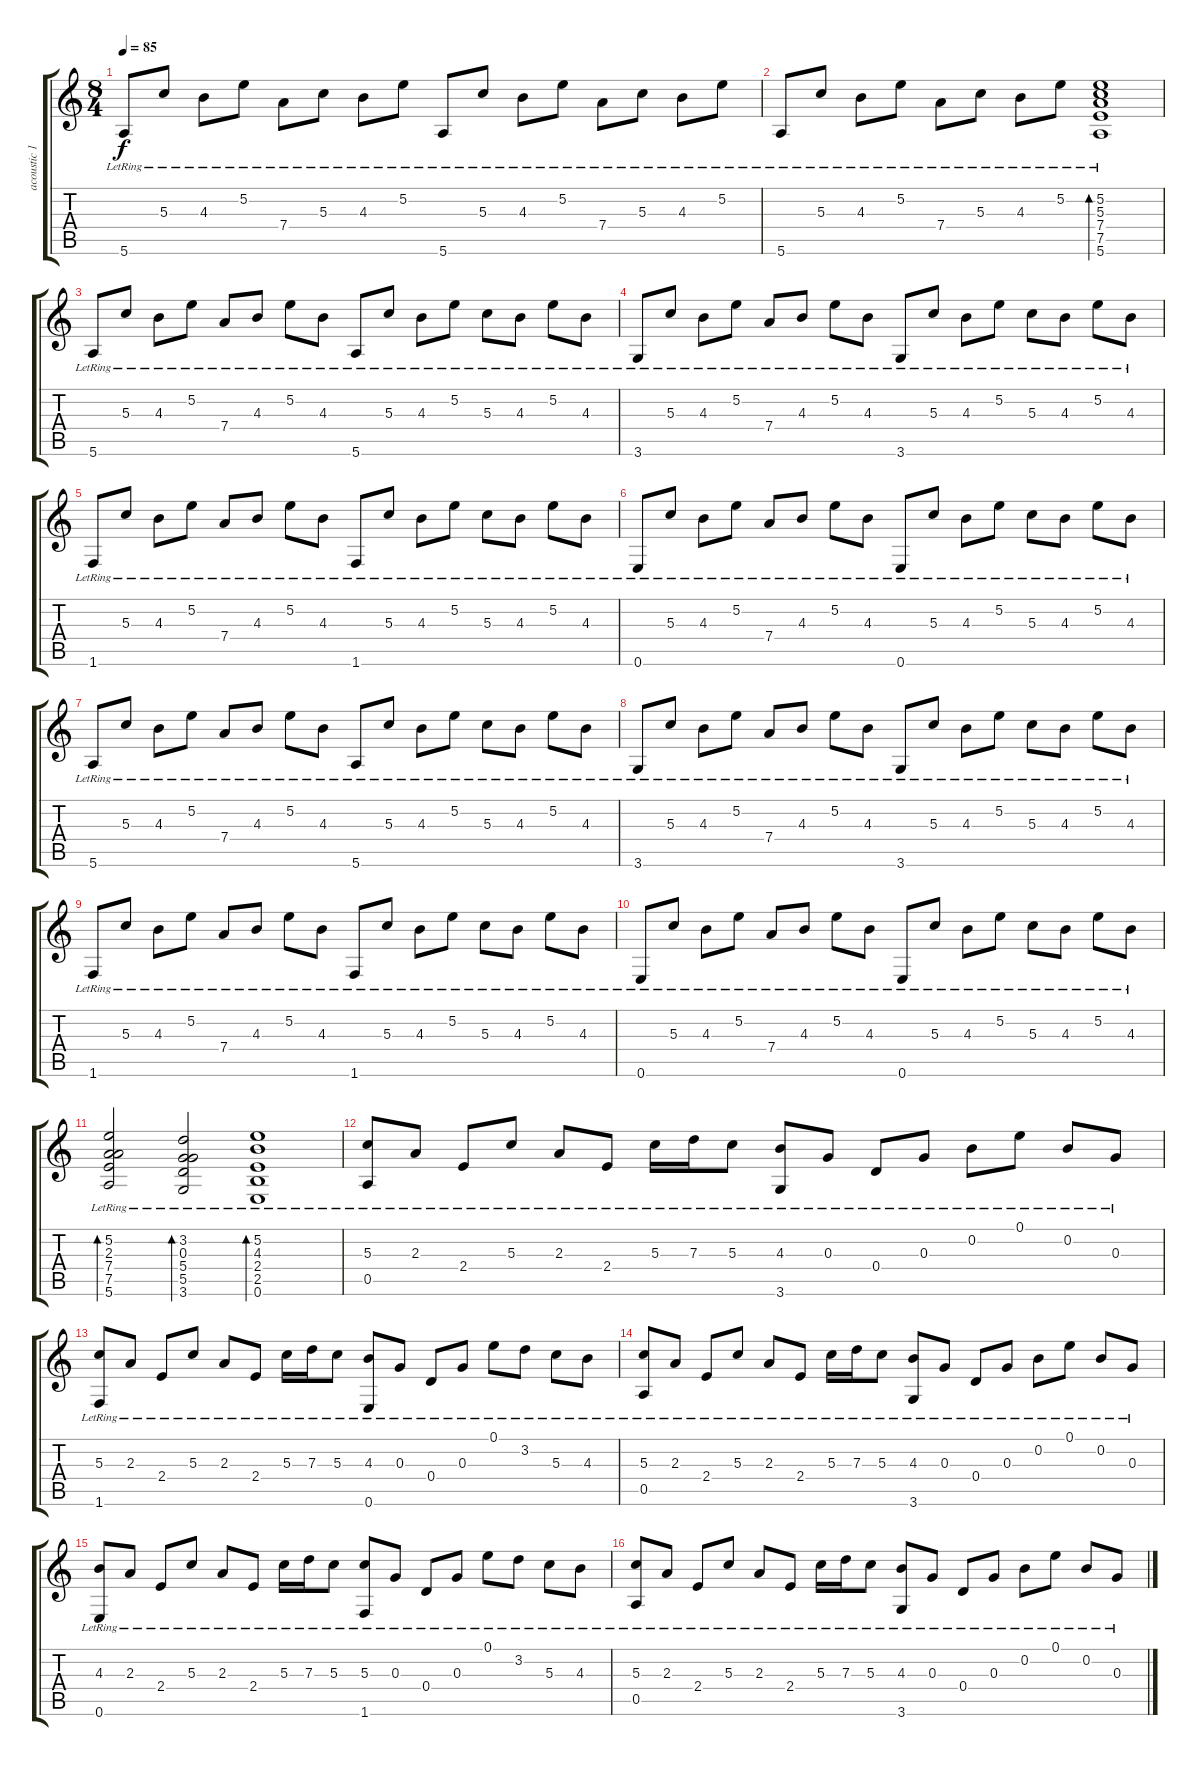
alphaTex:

\track ("acoustic 1" "acoustic 1") {instrument acousticguitarnylon}
\staff {score tabs}
\tuning (E4 B3 G3 D3 A2 E2) {hide}
\ts (8 4)
\tempo 85
\tempo 120
\tempo 85
\clef g2
\ks c
5.6{lr}.8{dy f instrument acousticguitarnylon} 5.3{lr}.8 4.3{lr}.8 5.2{lr}.8 7.4{lr}.8 5.3{lr}.8 4.3{lr}.8 5.2{lr}.8 5.6{lr}.8 5.3{lr}.8 4.3{lr}.8 5.2{lr}.8 7.4{lr}.8 5.3{lr}.8 4.3{lr}.8 5.2{lr}.8 |
5.6{lr}.8 5.3{lr}.8 4.3{lr}.8 5.2{lr}.8 7.4{lr}.8 5.3{lr}.8 4.3{lr}.8 5.2{lr}.8 (5.2{lr} 5.3{lr} 7.4{lr} 7.5{lr} 5.6{lr}).1{bd 240} |
5.6{lr}.8 5.3{lr}.8 4.3{lr}.8 5.2{lr}.8 7.4{lr}.8 4.3{lr}.8 5.2{lr}.8 4.3{lr}.8 5.6{lr}.8 5.3{lr}.8 4.3{lr}.8 5.2{lr}.8 5.3{lr}.8 4.3{lr}.8 5.2{lr}.8 4.3{lr}.8 |
3.6{lr}.8 5.3{lr}.8 4.3{lr}.8 5.2{lr}.8 7.4{lr}.8 4.3{lr}.8 5.2{lr}.8 4.3{lr}.8 3.6{lr}.8 5.3{lr}.8 4.3{lr}.8 5.2{lr}.8 5.3{lr}.8 4.3{lr}.8 5.2{lr}.8 4.3{lr}.8 |
1.6{lr}.8 5.3{lr}.8 4.3{lr}.8 5.2{lr}.8 7.4{lr}.8 4.3{lr}.8 5.2{lr}.8 4.3{lr}.8 1.6{lr}.8 5.3{lr}.8 4.3{lr}.8 5.2{lr}.8 5.3{lr}.8 4.3{lr}.8 5.2{lr}.8 4.3{lr}.8 |
0.6{lr}.8 5.3{lr}.8 4.3{lr}.8 5.2{lr}.8 7.4{lr}.8 4.3{lr}.8 5.2{lr}.8 4.3{lr}.8 0.6{lr}.8 5.3{lr}.8 4.3{lr}.8 5.2{lr}.8 5.3{lr}.8 4.3{lr}.8 5.2{lr}.8 4.3{lr}.8 |
5.6{lr}.8 5.3{lr}.8 4.3{lr}.8 5.2{lr}.8 7.4{lr}.8 4.3{lr}.8 5.2{lr}.8 4.3{lr}.8 5.6{lr}.8 5.3{lr}.8 4.3{lr}.8 5.2{lr}.8 5.3{lr}.8 4.3{lr}.8 5.2{lr}.8 4.3{lr}.8 |
3.6{lr}.8 5.3{lr}.8 4.3{lr}.8 5.2{lr}.8 7.4{lr}.8 4.3{lr}.8 5.2{lr}.8 4.3{lr}.8 3.6{lr}.8 5.3{lr}.8 4.3{lr}.8 5.2{lr}.8 5.3{lr}.8 4.3{lr}.8 5.2{lr}.8 4.3{lr}.8 |
1.6{lr}.8 5.3{lr}.8 4.3{lr}.8 5.2{lr}.8 7.4{lr}.8 4.3{lr}.8 5.2{lr}.8 4.3{lr}.8 1.6{lr}.8 5.3{lr}.8 4.3{lr}.8 5.2{lr}.8 5.3{lr}.8 4.3{lr}.8 5.2{lr}.8 4.3{lr}.8 |
0.6{lr}.8 5.3{lr}.8 4.3{lr}.8 5.2{lr}.8 7.4{lr}.8 4.3{lr}.8 5.2{lr}.8 4.3{lr}.8 0.6{lr}.8 5.3{lr}.8 4.3{lr}.8 5.2{lr}.8 5.3{lr}.8 4.3{lr}.8 5.2{lr}.8 4.3{lr}.8 |
(5.2{lr} 2.3{lr} 7.4{lr} 7.5{lr} 5.6{lr}).2{bd 240} (3.2{lr} 0.3{lr} 5.4{lr} 5.5{lr} 3.6{lr}).2{bd 240} (5.2{lr} 4.3{lr} 2.4{lr} 2.5{lr} 0.6{lr}).1{bd 240} |
(5.3{lr} 0.5{lr}).8{balance 16} 2.3{lr}.8 2.4{lr}.8 5.3{lr}.8 2.3{lr}.8 2.4{lr}.8 5.3{lr}.16 7.3{lr}.16 5.3{lr}.8 (4.3{lr} 3.6{lr}).8 0.3{lr}.8 0.4{lr}.8 0.3{lr}.8 0.2{lr}.8 0.1{lr}.8 0.2{lr}.8 0.3{lr}.8 |
(5.3{lr} 1.6{lr}).8 2.3{lr}.8 2.4{lr}.8 5.3{lr}.8 2.3{lr}.8 2.4{lr}.8 5.3{lr}.16 7.3{lr}.16 5.3{lr}.8 (4.3{lr} 0.6{lr}).8 0.3{lr}.8 0.4{lr}.8 0.3{lr}.8 0.1{lr}.8 3.2{lr}.8 5.3{lr}.8 4.3{lr}.8 |
(5.3{lr} 0.5{lr}).8{balance 8} 2.3{lr}.8 2.4{lr}.8 5.3{lr}.8 2.3{lr}.8 2.4{lr}.8 5.3{lr}.16 7.3{lr}.16 5.3{lr}.8 (4.3{lr} 3.6{lr}).8 0.3{lr}.8 0.4{lr}.8 0.3{lr}.8 0.2{lr}.8 0.1{lr}.8 0.2{lr}.8 0.3{lr}.8 |
(4.3{lr} 0.6{lr}).8 2.3{lr}.8 2.4{lr}.8 5.3{lr}.8 2.3{lr}.8 2.4{lr}.8 5.3{lr}.16 7.3{lr}.16 5.3{lr}.8 (5.3{lr} 1.6{lr}).8 0.3{lr}.8 0.4{lr}.8 0.3{lr}.8 0.1{lr}.8 3.2{lr}.8 5.3{lr}.8 4.3{lr}.8 |
(5.3{lr} 0.5{lr}).8 2.3{lr}.8 2.4{lr}.8 5.3{lr}.8 2.3{lr}.8 2.4{lr}.8 5.3{lr}.16 7.3{lr}.16 5.3{lr}.8 (4.3{lr} 3.6{lr}).8 0.3{lr}.8 0.4{lr}.8 0.3{lr}.8 0.2{lr}.8 0.1{lr}.8 0.2{lr}.8 0.3{lr}.8
